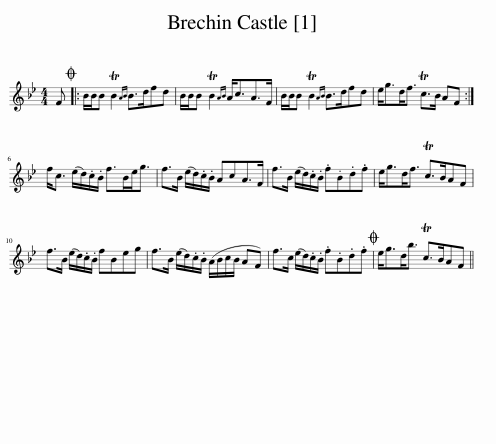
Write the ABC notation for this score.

X:1
L:1/8
M:4/4
I:linebreak $
K:Bb
V:1 treble
V:1
 F |:O B/B/B TB2{AB} B>dfd | B/B/B TB2{AB} A<cA>F | B/B/B TB2{AB} B>dfd | e<gd<f Tc>B AF :|$ %5
 f<c (e/d/).c/.B/ f>Be<g | f>B (e/d/).c/.B/ AcA>F | f>B (e/d/).c/.B/ .f.B.d.f | e<gd<f Tc>BAF |$ f>B (e/d/).c/.B/ fBeg | %10
 f>B (e/d/).c/.B/ (A/B/c/B/ AF) | f>c (e/d/).c/.B/ .f.B.d.f |O e<gd<b Tc>BAF || %13
